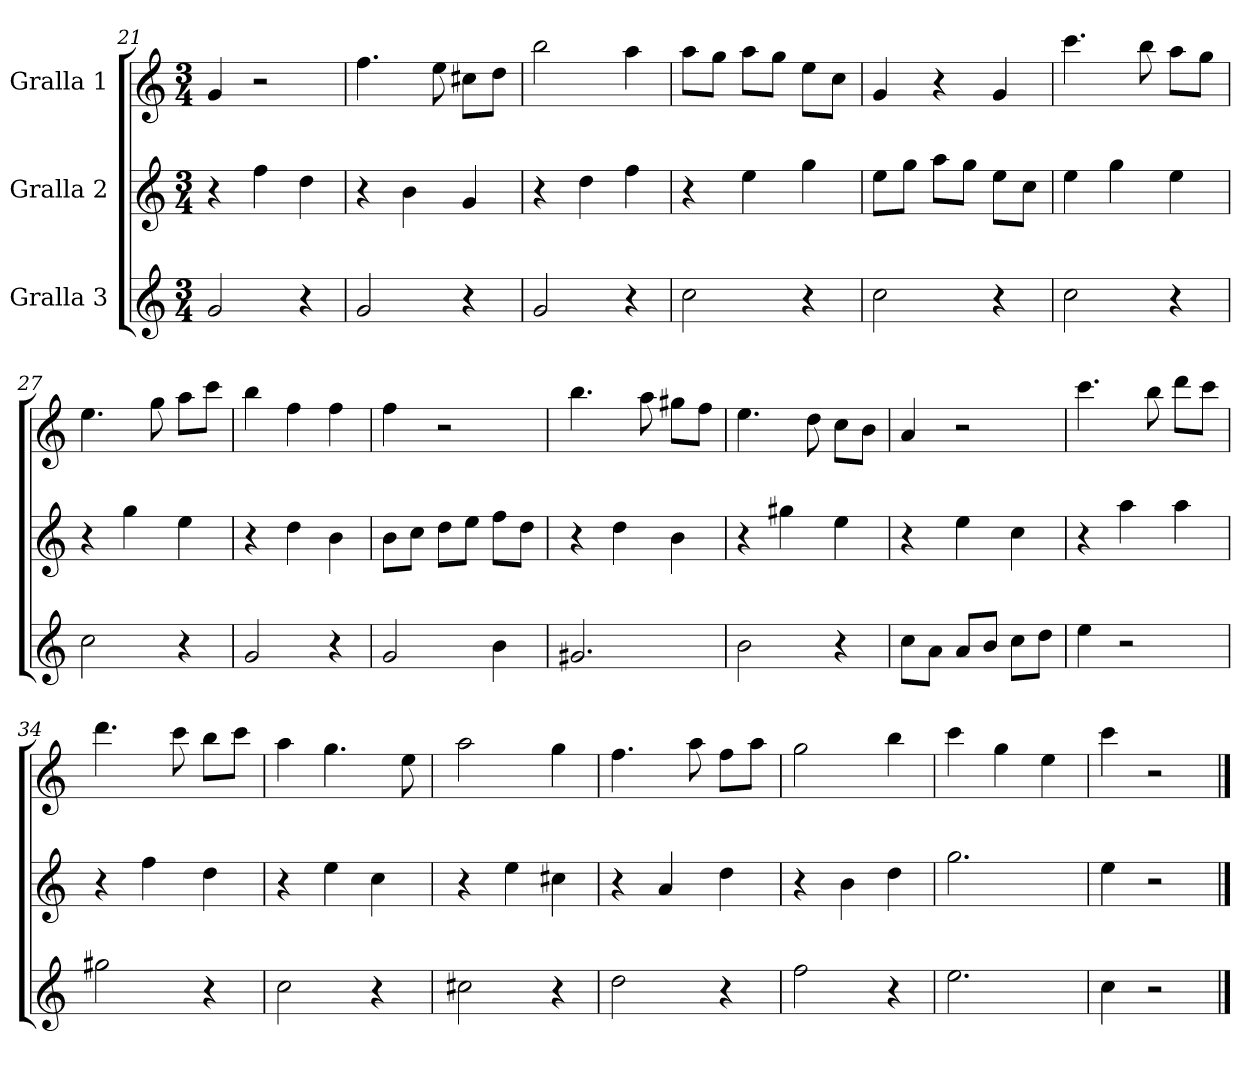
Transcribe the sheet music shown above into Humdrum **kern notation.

**kern	**kern	**kern
*part3	*part2	*part1
*staff3	*staff2	*staff1
*I"Gralla 3	*I"Gralla 2	*I"Gralla 1
*clefG2	*clefG2	*clefG2
*k[]	*k[]	*k[]
*M3/4	*M3/4	*M3/4
=21	=21	=21
2g/	4r	4g/
.	4ff\	2r
4r	4dd\	.
=22	=22	=22
2g/	4r	4.ff\
.	4b\	.
.	.	8ee\
4r	4g/	8cc#X\L
.	.	8dd\J
=23	=23	=23
2g/	4r	2bb\
.	4dd\	.
4r	4ff\	4aa\
=24	=24	=24
2cc\	4r	8aa\L
.	.	8gg\J
.	4ee\	8aa\L
.	.	8gg\J
4r	4gg\	8ee\L
.	.	8cc\J
!!LO:LB:g=z
=25	=25	=25
2cc\	8ee\L	4g/
.	8gg\J	.
.	8aa\L	4r
.	8gg\J	.
4r	8ee\L	4g/
.	8cc\J	.
=26	=26	=26
2cc\	4ee\	4.ccc\
.	4gg\	.
.	.	8bb\
4r	4ee\	8aa\L
.	.	8gg\J
=27	=27	=27
2cc\	4r	4.ee\
.	4gg\	.
.	.	8gg\
4r	4ee\	8aa\L
.	.	8ccc\J
=28	=28	=28
2g/	4r	4bb\
.	4dd\	4ff\
4r	4b\	4ff\
=29	=29	=29
2g/	8b\L	4ff\
.	8cc\J	.
.	8dd\L	2r
.	8ee\J	.
4b\	8ff\L	.
.	8dd\J	.
=30	=30	=30
2.g#X/	4r	4.bb\
.	4dd\	.
.	.	8aa\
.	4b\	8gg#X\L
.	.	8ff\J
=31	=31	=31
2b\	4r	4.ee\
.	4gg#X\	.
.	.	8dd\
4r	4ee\	8cc\L
.	.	8b\J
!!LO:PB:g=z
=32	=32	=32
8cc\L	4r	4a/
8a\J	.	.
8a/L	4ee\	2r
8b/J	.	.
8cc\L	4cc\	.
8dd\J	.	.
=33	=33	=33
4ee\	4r	4.ccc\
2r	4aa\	.
.	.	8bb\
.	4aa\	8ddd\L
.	.	8ccc\J
=34	=34	=34
2gg#X\	4r	4.ddd\
.	4ff\	.
.	.	8ccc\
4r	4dd\	8bb\L
.	.	8ccc\J
=35	=35	=35
2cc\	4r	4aa\
.	4ee\	4.gg\
4r	4cc\	.
.	.	8ee\
=36	=36	=36
2cc#X\	4r	2aa\
.	4ee\	.
4r	4cc#X\	4gg\
=37	=37	=37
2dd\	4r	4.ff\
.	4a/	.
.	.	8aa\
4r	4dd\	8ff\L
.	.	8aa\J
=38	=38	=38
2ff\	4r	2gg\
.	4b\	.
4r	4dd\	4bb\
=39	=39	=39
2.ee\	2.gg\	4ccc\
.	.	4gg\
.	.	4ee\
!!LO:LB:g=z
=40	=40	=40
4cc\	4ee\	4ccc\
2r	2r	2r
==	==	==
*-	*-	*-
